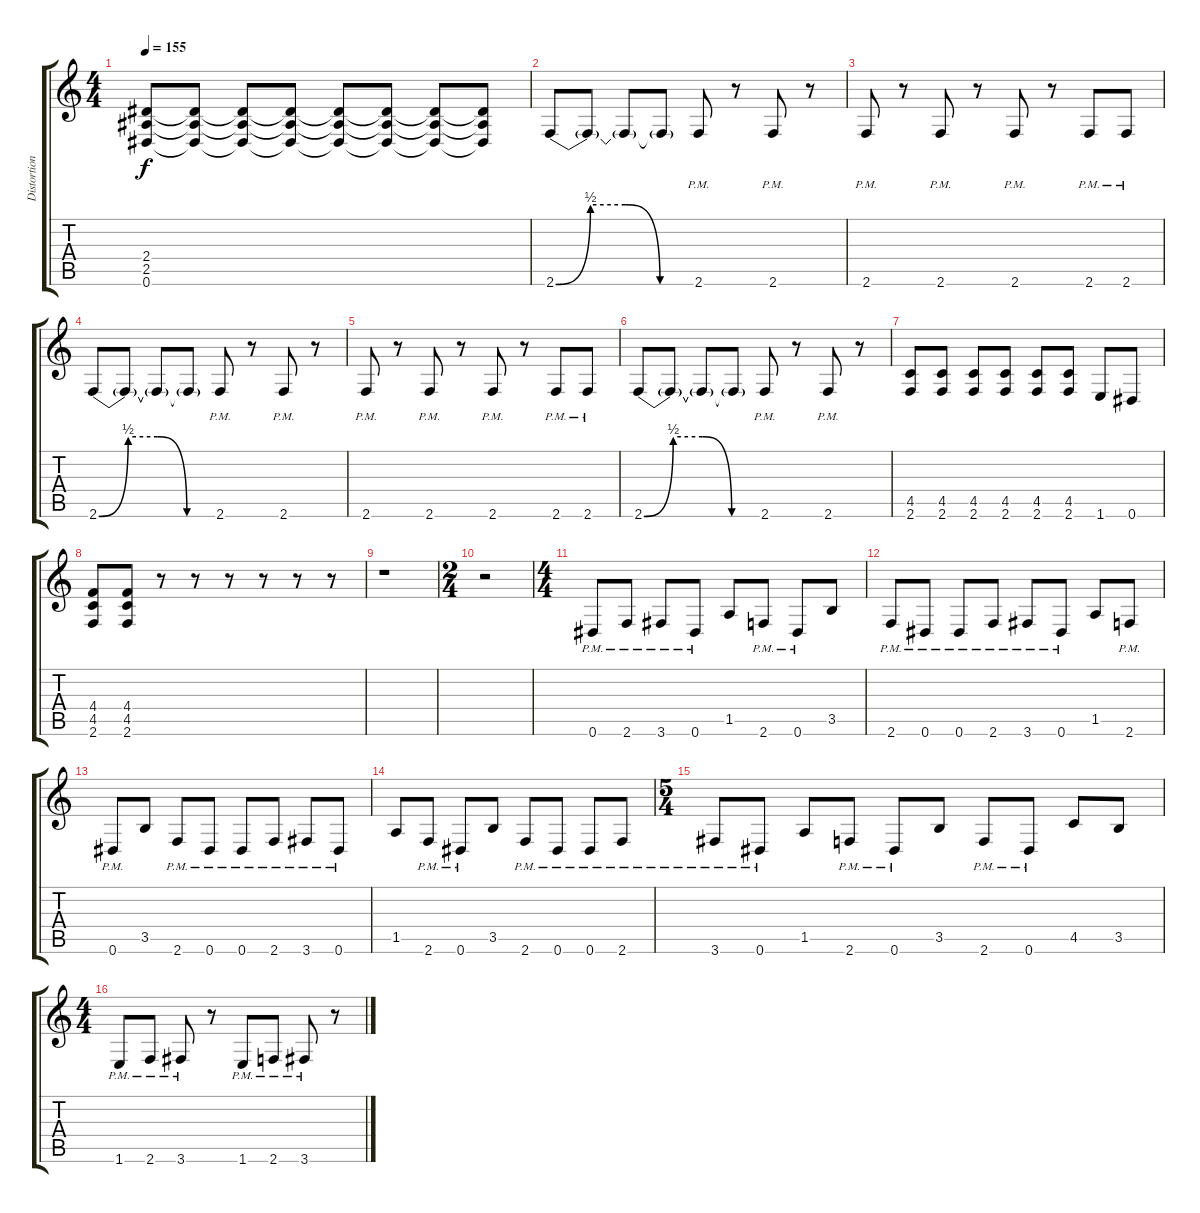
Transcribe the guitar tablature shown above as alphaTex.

\track ("Distortion Guitar-Tracy G" "Distortion") {instrument distortionguitar}
\staff {score tabs}
\tuning (Eb4 Bb3 Gb3 Db3 Ab2 Eb2) {hide}
\ts (4 4)
\tempo 155
\clef g2
\ks c
(2.4{t} 2.5{t} 0.6{t}).8{dy f} (2.4{t} 2.5{t} 0.6{t}).8 (2.4{t} 2.5{t} 0.6{t}).8 (2.4{t} 2.5{t} 0.6{t}).8 (2.4{t} 2.5{t} 0.6{t}).8 (2.4{t} 2.5{t} 0.6{t}).8 (2.4{t} 2.5{t} 0.6{t}).8 (2.4{t} 2.5{t} 0.6{t}).8 |
2.6{be (custom 0 0 15 2 30 2 45 0 60 0)}.8 2.6{t}.8 2.6{t}.8 2.6{t}.8 2.6{pm}.8 r.8 2.6{pm}.8 r.8 |
2.6{pm}.8 r.8 2.6{pm}.8 r.8 2.6{pm}.8 r.8 2.6{pm}.8 2.6{pm}.8 |
2.6{be (custom 0 0 15 2 30 2 45 0 60 0)}.8 2.6{t}.8 2.6{t}.8 2.6{t}.8 2.6{pm}.8 r.8 2.6{pm}.8 r.8 |
2.6{pm}.8 r.8 2.6{pm}.8 r.8 2.6{pm}.8 r.8 2.6{pm}.8 2.6{pm}.8 |
2.6{be (custom 0 0 15 2 30 2 45 0 60 0)}.8 2.6{t}.8 2.6{t}.8 2.6{t}.8 2.6{pm}.8 r.8 2.6{pm}.8 r.8 |
(4.5 2.6).8 (4.5 2.6).8 (4.5 2.6).8 (4.5 2.6).8 (4.5 2.6).8 (4.5 2.6).8 1.6.8 0.6.8 |
(4.4 4.5 2.6).8 (4.4 4.5 2.6).8 r.8 r.8 r.8 r.8 r.8 r.8 |
r.1 |
\ts (2 4)
r.2 |
\ts (4 4)
0.6{pm}.8 2.6{pm}.8 3.6{pm}.8 0.6{pm}.8 1.5.8 2.6{pm}.8 0.6{pm}.8 3.5.8 |
2.6{pm}.8 0.6{pm}.8 0.6{pm}.8 2.6{pm}.8 3.6{pm}.8 0.6{pm}.8 1.5.8 2.6{pm}.8 |
0.6{pm}.8 3.5.8 2.6{pm}.8 0.6{pm}.8 0.6{pm}.8 2.6{pm}.8 3.6{pm}.8 0.6{pm}.8 |
1.5.8 2.6{pm}.8 0.6{pm}.8 3.5.8 2.6{pm}.8 0.6{pm}.8 0.6{pm}.8 2.6{pm}.8 |
\ts (5 4)
3.6{pm}.8 0.6{pm}.8 1.5.8 2.6{pm}.8 0.6{pm}.8 3.5.8 2.6{pm}.8 0.6{pm}.8 4.5.8 3.5.8 |
\ts (4 4)
1.6{pm}.8 2.6{pm}.8 3.6{pm}.8 r.8 1.6{pm}.8 2.6{pm}.8 3.6{pm}.8 r.8
